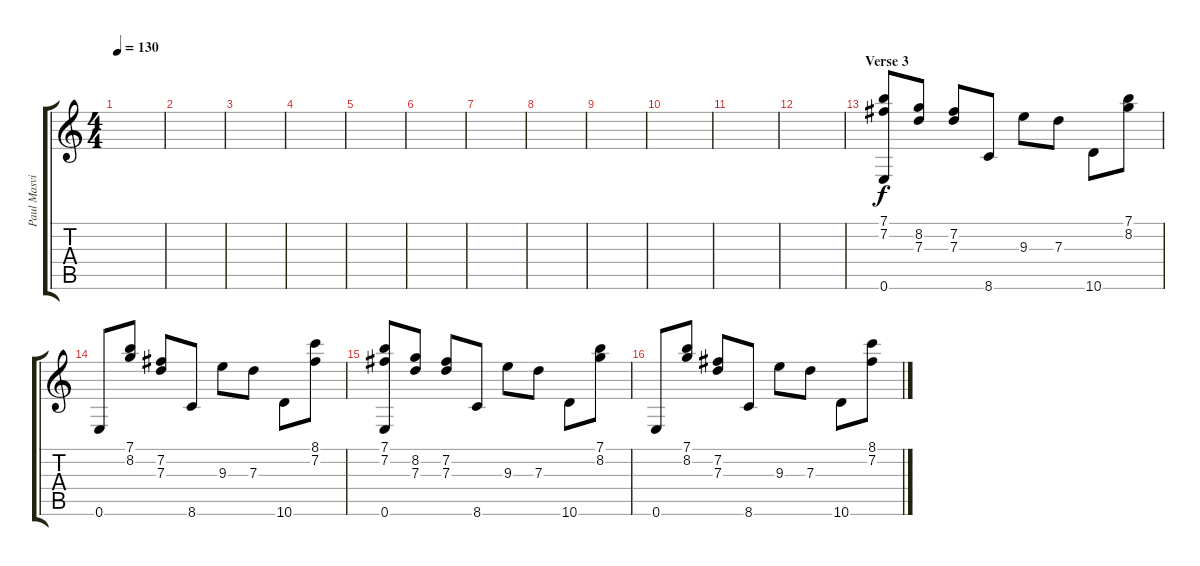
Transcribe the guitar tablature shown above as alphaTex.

\track ("Paul Masvidal" "Paul Masvi") {instrument electricguitarclean}
\staff {score tabs}
\tuning (E4 B3 G3 D3 A2 E2) {hide}
\ts (4 4)
\tempo 130
\clef g2
\ks c
|
|
|
|
|
|
|
|
|
|
|
|
\section ("" "Verse 3")
(7.1 7.2 0.6).8 (8.2 7.3).8 (7.2 7.3).8 8.6.8 9.3.8 7.3.8 10.6.8 (7.1 8.2).8 |
0.6.8 (7.1 8.2).8 (7.2 7.3).8 8.6.8 9.3.8 7.3.8 10.6.8 (8.1 7.2).8 |
(7.1 7.2 0.6).8 (8.2 7.3).8 (7.2 7.3).8 8.6.8 9.3.8 7.3.8 10.6.8 (7.1 8.2).8 |
0.6.8 (7.1 8.2).8 (7.2 7.3).8 8.6.8 9.3.8 7.3.8 10.6.8 (8.1 7.2).8
